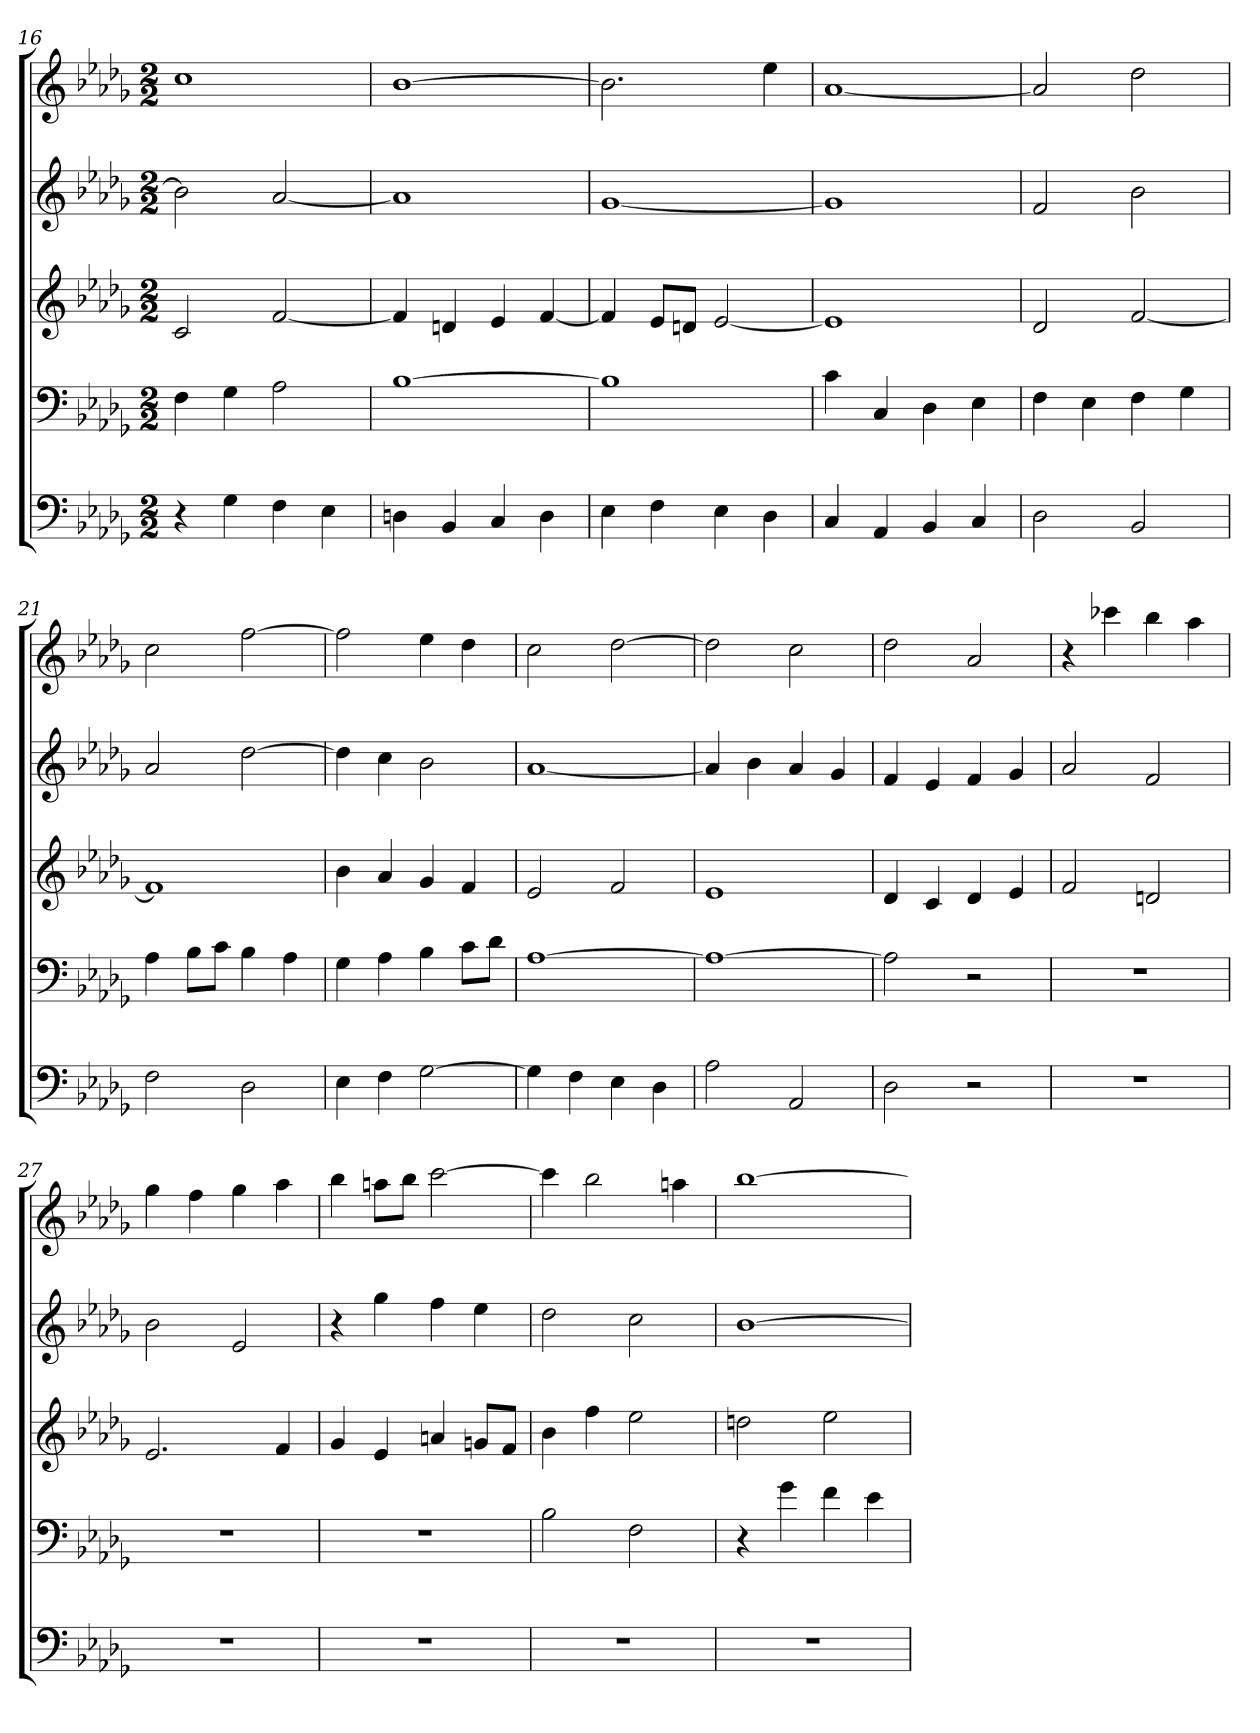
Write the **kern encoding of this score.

**kern	**kern	**kern	**kern	**kern
*part5	*part4	*part3	*part2	*part1
*staff5	*staff4	*staff3	*staff2	*staff1
*clefF4	*clefF4	*clefG2	*clefG2	*clefG2
*k[b-e-a-d-g-]	*k[b-e-a-d-g-]	*k[b-e-a-d-g-]	*k[b-e-a-d-g-]	*k[b-e-a-d-g-]
*b-:	*b-:	*b-:	*b-:	*b-:
*M2/2	*M2/2	*M2/2	*M2/2	*M2/2
=16	=16	=16	=16	=16
4r	4F	2c	2b-]	1cc
4G-	4G-	.	.	.
4F	2A-	[2f	[2a-	.
4E-	.	.	.	.
=17	=17	=17	=17	=17
4Dn	[1B-	4f]	1a-]	[1b-
4BB-	.	4dn	.	.
4C	.	4e-	.	.
4D	.	[4f	.	.
=18	=18	=18	=18	=18
4E-	1B-]	4f]	[1g-	2.b-]
4F	.	8e-/L	.	.
.	.	8dn/J	.	.
4E-	.	[2e-	.	.
4D-	.	.	.	4ee-
=19	=19	=19	=19	=19
4C	4c	1e-]	1g-]	[1a-
4AA-	4C	.	.	.
4BB-	4D-	.	.	.
4C	4E-	.	.	.
=20	=20	=20	=20	=20
2D-	4F	2d-	2f	2a-]
.	4E-	.	.	.
2BB-	4F	[2f	2b-	2dd-
.	4G-	.	.	.
=21	=21	=21	=21	=21
2F	4A-	1f]	2a-	2cc
.	8B-\L	.	.	.
.	8c\J	.	.	.
2D-	4B-	.	[2dd-	[2ff
.	4A-	.	.	.
=22	=22	=22	=22	=22
4E-	4G-	4b-	4dd-]	2ff]
4F	4A-	4a-	4cc	.
[2G-	4B-	4g-	2b-	4ee-
.	8c\L	4f	.	4dd-
.	8d-\J	.	.	.
=23	=23	=23	=23	=23
4G-]	[1A-	2e-	[1a-	2cc
4F	.	.	.	.
4E-	.	2f	.	[2dd-
4D-	.	.	.	.
=24	=24	=24	=24	=24
2A-	1A-_	1e-	4a-]	2dd-]
.	.	.	4b-	.
2AA-	.	.	4a-	2cc
.	.	.	4g-	.
=25	=25	=25	=25	=25
2D-	2A-]	4d-	4f	2dd-
.	.	4c	4e-	.
2r	2r	4d-	4f	2a-
.	.	4e-	4g-	.
=26	=26	=26	=26	=26
1r	1r	2f	2a-	4r
.	.	.	.	4ccc-X
.	.	2dn	2f	4bb-
.	.	.	.	4aa-
=27	=27	=27	=27	=27
1r	1r	2.e-	2b-	4gg-
.	.	.	.	4ff
.	.	.	2e-	4gg-
.	.	4f	.	4aa-
=28	=28	=28	=28	=28
1r	1r	4g-	4r	4bb-
.	.	4e-	4gg-	8aan\L
.	.	.	.	8bb-\J
.	.	4an	4ff	[2ccc
.	.	8gn/L	4ee-	.
.	.	8f/J	.	.
=29	=29	=29	=29	=29
1r	2B-	4b-	2dd-	4ccc]
.	.	4ff	.	2bb-
.	2F	2ee-	2cc	.
.	.	.	.	4aan
=30	=30	=30	=30	=30
1r	4r	2ddn	[1b-	[1bb-
.	4g-	.	.	.
.	4f	2ee-	.	.
.	4e-	.	.	.
=	=	=	=	=
*-	*-	*-	*-	*-
